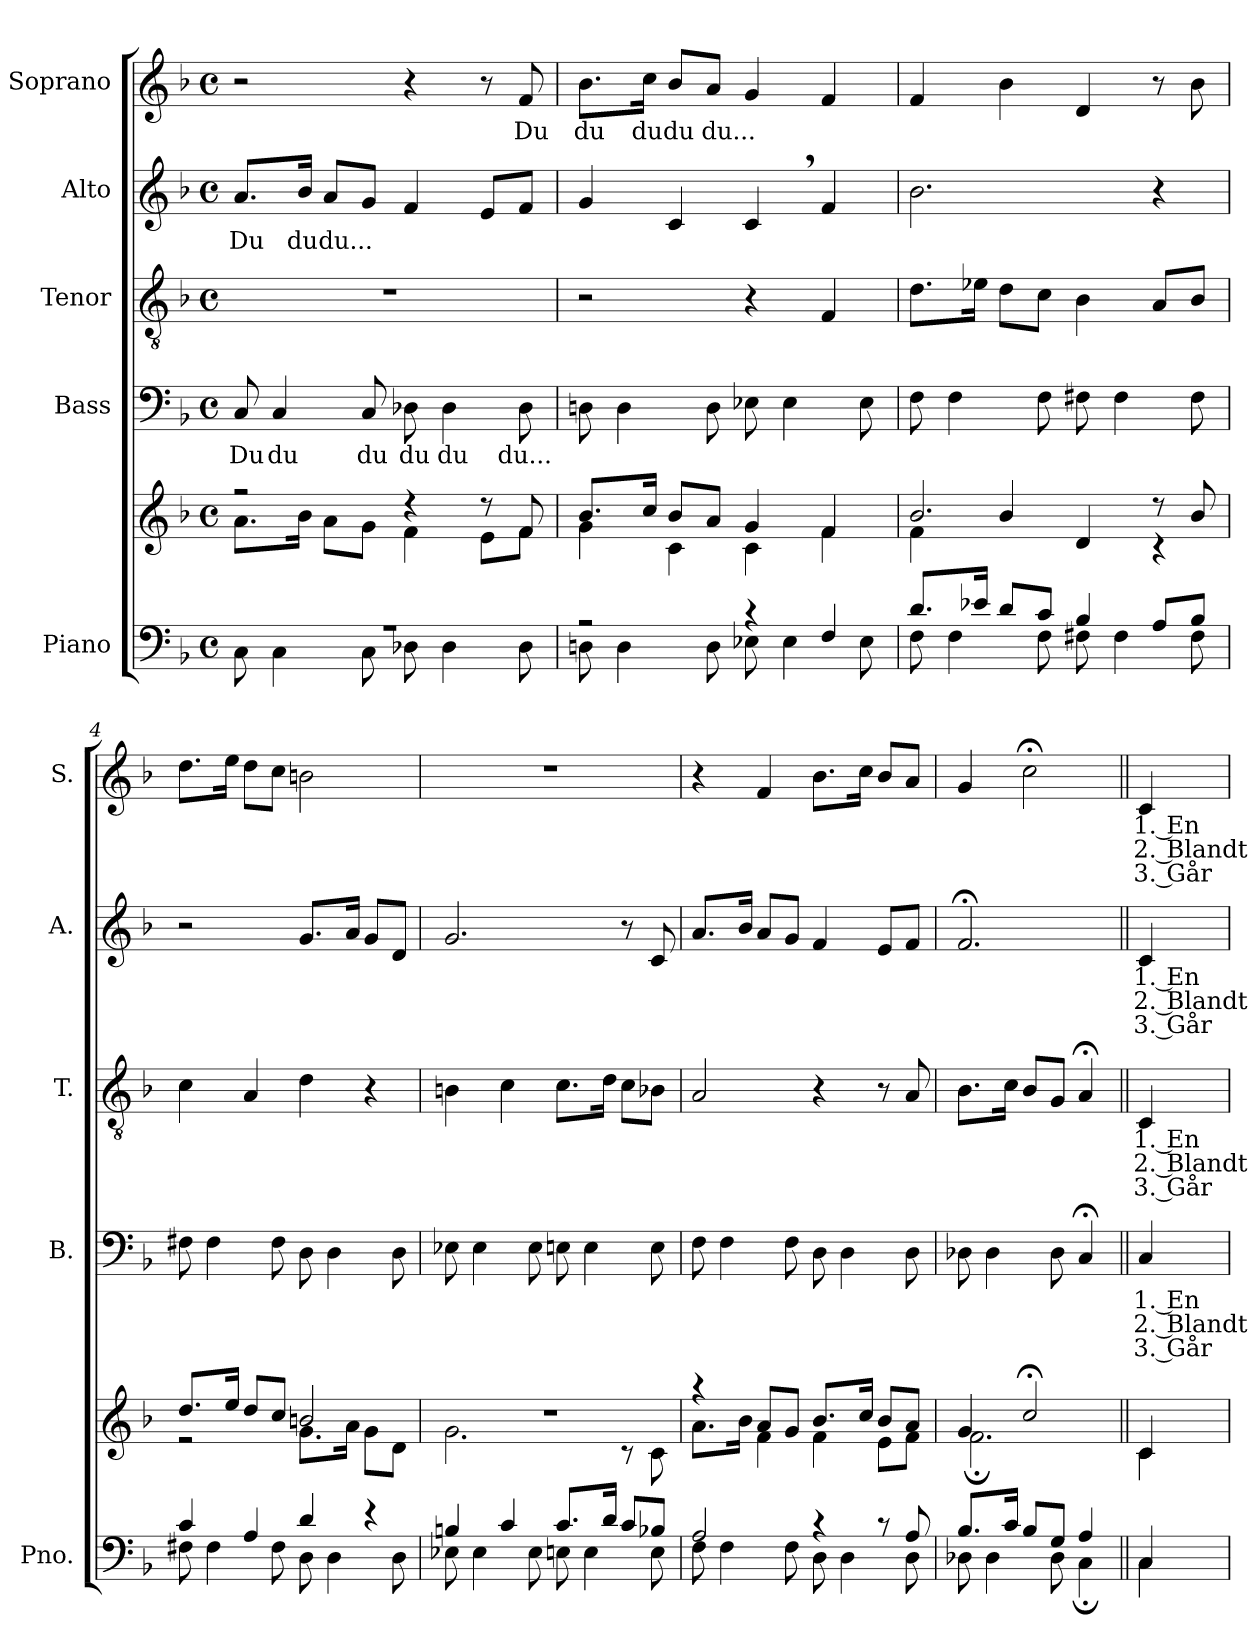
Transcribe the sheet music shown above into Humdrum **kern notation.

**kern	**kern	**kern	**text	**text	**text	**kern	**text	**text	**text	**kern	**text	**text	**text	**kern	**text	**text	**text
*part5	*part5	*part4	*part4	*part4	*part4	*part3	*part3	*part3	*part3	*part2	*part2	*part2	*part2	*part1	*part1	*part1	*part1
*staff6	*staff5	*staff4	*staff4	*staff4	*staff4	*staff3	*staff3	*staff3	*staff3	*staff2	*staff2	*staff2	*staff2	*staff1	*staff1	*staff1	*staff1
*I"Piano	*	*I"Bass	*	*	*	*I"Tenor	*	*	*	*I"Alto	*	*	*	*I"Soprano	*	*	*
*I'Pno.	*	*I'B.	*	*	*	*I'T.	*	*	*	*I'A.	*	*	*	*I'S.	*	*	*
*clefF4	*clefG2	*clefF4	*	*	*	*clefGv2	*	*	*	*clefG2	*	*	*	*clefG2	*	*	*
*k[b-]	*k[b-]	*k[b-]	*	*	*	*k[b-]	*	*	*	*k[b-]	*	*	*	*k[b-]	*	*	*
*M4/4	*M4/4	*M4/4	*	*	*	*M4/4	*	*	*	*M4/4	*	*	*	*M4/4	*	*	*
*met(c)	*met(c)	*met(c)	*	*	*	*met(c)	*	*	*	*met(c)	*	*	*	*met(c)	*	*	*
*MM72	*MM72	*MM72	*	*	*	*MM72	*	*	*	*MM72	*	*	*	*MM72	*	*	*
=1	=1	=1	=1	=1	=1	=1	=1	=1	=1	=1	=1	=1	=1	=1	=1	=1	=1
*^	*^	*	*	*	*	*	*	*	*	*	*	*	*	*	*	*	*
!	!	!	!	!	!LO:LY:b	!	!	!	!	!	!	!	!LO:LY:b	!	!	!	!	!	!
1r	8C\	2r	8.a\L	8C/	Du	.	.	1r	.	.	.	8.a/L	Du	.	.	2r	.	.	.
!	!	!	!	!	!LO:LY:b	!	!	!	!	!	!	!	!	!	!	!	!	!	!
.	4C\	.	.	4C/	du	.	.	.	.	.	.	.	.	.	.	.	.	.	.
!	!	!	!	!	!	!	!	!	!	!	!	!	!LO:LY:b	!	!	!	!	!	!
.	.	.	16b-\Jk	.	.	.	.	.	.	.	.	16b-/Jk	du	.	.	.	.	.	.
!	!	!	!	!	!	!	!	!	!	!	!	!	!LO:LY:b	!	!	!	!	!	!
.	.	.	8a\L	.	.	.	.	.	.	.	.	8a/L	du...	.	.	.	.	.	.
!	!	!	!	!	!LO:LY:b	!	!	!	!	!	!	!	!	!	!	!	!	!	!
.	8C\	.	8g\J	8C/	du	.	.	.	.	.	.	8g/J	.	.	.	.	.	.	.
!	!	!	!	!	!LO:LY:b	!	!	!	!	!	!	!	!	!	!	!	!	!	!
.	8D-X\	4r	4f\	8D-X\	du	.	.	.	.	.	.	4f/	.	.	.	4r	.	.	.
!	!	!	!	!	!LO:LY:b	!	!	!	!	!	!	!	!	!	!	!	!	!	!
.	4D-\	.	.	4D-\	du	.	.	.	.	.	.	.	.	.	.	.	.	.	.
.	.	8r	8e\L	.	.	.	.	.	.	.	.	8e/L	.	.	.	8r	.	.	.
!	!	!	!	!	!LO:LY:b	!	!	!	!	!	!	!	!	!	!	!	!LO:LY:b	!	!
.	8D-\	8f/	8f\J	8D-\	du...	.	.	.	.	.	.	8f/J	.	.	.	8f/	Du	.	.
=2	=2	=2	=2	=2	=2	=2	=2	=2	=2	=2	=2	=2	=2	=2	=2	=2	=2	=2	=2
!	!	!	!	!	!	!	!	!	!	!	!	!	!	!	!	!	!LO:LY:b	!	!
2r	8Dn\	8.b-/L	4g\	8Dn\	.	.	.	2r	.	.	.	4g/	.	.	.	8.b-\L	du	.	.
.	4D\	.	.	4D\	.	.	.	.	.	.	.	.	.	.	.	.	.	.	.
!	!	!	!	!	!	!	!	!	!	!	!	!	!	!	!	!	!LO:LY:b	!	!
.	.	16cc/Jk	.	.	.	.	.	.	.	.	.	.	.	.	.	16cc\Jk	du	.	.
!	!	!	!	!	!	!	!	!	!	!	!	!	!	!	!	!	!LO:LY:b	!	!
.	.	8b-/L	4c\	.	.	.	.	.	.	.	.	4c/	.	.	.	8b-/L	du	.	.
!	!	!	!	!	!	!	!	!	!	!	!	!	!	!	!	!	!LO:LY:b	!	!
.	8D\	8a/J	.	8D\	.	.	.	.	.	.	.	.	.	.	.	8a/J	du...	.	.
4r	8E-X\	4g/	4c\	8E-X\	.	.	.	4r	.	.	.	4c,/	.	.	.	4g/	.	.	.
.	4E-\	.	.	4E-\	.	.	.	.	.	.	.	.	.	.	.	.	.	.	.
4F/	.	4f/	4f\	.	.	.	.	4F/	.	.	.	4f/	.	.	.	4f/	.	.	.
.	8E-\	.	.	8E-\	.	.	.	.	.	.	.	.	.	.	.	.	.	.	.
=3	=3	=3	=3	=3	=3	=3	=3	=3	=3	=3	=3	=3	=3	=3	=3	=3	=3	=3	=3
8.d/L	8F\	4f\	2.b-/	8F\	.	.	.	8.d\L	.	.	.	2.b-\	.	.	.	4f/	.	.	.
.	4F\	.	.	4F\	.	.	.	.	.	.	.	.	.	.	.	.	.	.	.
16e-X/Jk	.	.	.	.	.	.	.	16e-X\Jk	.	.	.	.	.	.	.	.	.	.	.
8d/L	.	4b-/	.	.	.	.	.	8d\L	.	.	.	.	.	.	.	4b-\	.	.	.
8c/J	8F\	.	.	8F\	.	.	.	8c\J	.	.	.	.	.	.	.	.	.	.	.
4B-/	8F#X\	4d/	.	8F#X\	.	.	.	4B-\	.	.	.	.	.	.	.	4d/	.	.	.
.	4F#\	.	.	4F#\	.	.	.	.	.	.	.	.	.	.	.	.	.	.	.
8A/L	.	8r	4r	.	.	.	.	8A/L	.	.	.	4r	.	.	.	8r	.	.	.
8B-/J	8F#\	8b-/	.	8F#\	.	.	.	8B-/J	.	.	.	.	.	.	.	8b-\	.	.	.
=4	=4	=4	=4	=4	=4	=4	=4	=4	=4	=4	=4	=4	=4	=4	=4	=4	=4	=4	=4
4c/	8F#X\	8.dd/L	2r	8F#X\	.	.	.	4c\	.	.	.	2r	.	.	.	8.dd\L	.	.	.
.	4F#\	.	.	4F#\	.	.	.	.	.	.	.	.	.	.	.	.	.	.	.
.	.	16ee/Jk	.	.	.	.	.	.	.	.	.	.	.	.	.	16ee\Jk	.	.	.
4A/	.	8dd/L	.	.	.	.	.	4A/	.	.	.	.	.	.	.	8dd\L	.	.	.
.	8F#\	8cc/J	.	8F#\	.	.	.	.	.	.	.	.	.	.	.	8cc\J	.	.	.
4d/	8D\	2bn/	8.g\L	8D\	.	.	.	4d\	.	.	.	8.g/L	.	.	.	2bn\	.	.	.
.	4D\	.	.	4D\	.	.	.	.	.	.	.	.	.	.	.	.	.	.	.
.	.	.	16a\Jk	.	.	.	.	.	.	.	.	16a/Jk	.	.	.	.	.	.	.
4r	.	.	8g\L	.	.	.	.	4r	.	.	.	8g/L	.	.	.	.	.	.	.
.	8D\	.	8d\J	8D\	.	.	.	.	.	.	.	8d/J	.	.	.	.	.	.	.
!!LO:LB:g=z
=5	=5	=5	=5	=5	=5	=5	=5	=5	=5	=5	=5	=5	=5	=5	=5	=5	=5	=5	=5
4Bn/	8E-X\	1r	2.g\	8E-X\	.	.	.	4Bn\	.	.	.	2.g/	.	.	.	1r	.	.	.
.	4E-\	.	.	4E-\	.	.	.	.	.	.	.	.	.	.	.	.	.	.	.
4c/	.	.	.	.	.	.	.	4c\	.	.	.	.	.	.	.	.	.	.	.
.	8E-\	.	.	8E-\	.	.	.	.	.	.	.	.	.	.	.	.	.	.	.
8.c/L	8En\	.	.	8En\	.	.	.	8.c\L	.	.	.	.	.	.	.	.	.	.	.
.	4E\	.	.	4E\	.	.	.	.	.	.	.	.	.	.	.	.	.	.	.
16d/Jk	.	.	.	.	.	.	.	16d\Jk	.	.	.	.	.	.	.	.	.	.	.
8c/L	.	.	8r	.	.	.	.	8c\L	.	.	.	8r	.	.	.	.	.	.	.
8B-X/J	8E\	.	8c\	8E\	.	.	.	8B-X\J	.	.	.	8c/	.	.	.	.	.	.	.
=6	=6	=6	=6	=6	=6	=6	=6	=6	=6	=6	=6	=6	=6	=6	=6	=6	=6	=6	=6
2A/	8F\	4r	8.a\L	8F\	.	.	.	2A/	.	.	.	8.a/L	.	.	.	4r	.	.	.
.	4F\	.	.	4F\	.	.	.	.	.	.	.	.	.	.	.	.	.	.	.
.	.	.	16b-\Jk	.	.	.	.	.	.	.	.	16b-/Jk	.	.	.	.	.	.	.
.	.	4f\	8a/L	.	.	.	.	.	.	.	.	8a/L	.	.	.	4f/	.	.	.
.	8F\	.	8g/J	8F\	.	.	.	.	.	.	.	8g/J	.	.	.	.	.	.	.
4r	8D\	8.b-/L	4f\	8D\	.	.	.	4r	.	.	.	4f/	.	.	.	8.b-\L	.	.	.
.	4D\	.	.	4D\	.	.	.	.	.	.	.	.	.	.	.	.	.	.	.
.	.	16cc/Jk	.	.	.	.	.	.	.	.	.	.	.	.	.	16cc\Jk	.	.	.
8r	.	8b-/L	8e\L	.	.	.	.	8r	.	.	.	8e/L	.	.	.	8b-/L	.	.	.
8A/	8D\	8a/J	8f\J	8D\	.	.	.	8A/	.	.	.	8f/J	.	.	.	8a/J	.	.	.
=7	=7	=7	=7	=7	=7	=7	=7	=7	=7	=7	=7	=7	=7	=7	=7	=7	=7	=7	=7
8.B-/L	8D-X\	4g/	2.f;\	8D-X\	.	.	.	8.B-\L	.	.	.	2.f;</	.	.	.	4g/	.	.	.
.	4D-\	.	.	4D-\	.	.	.	.	.	.	.	.	.	.	.	.	.	.	.
16c/Jk	.	.	.	.	.	.	.	16c\Jk	.	.	.	.	.	.	.	.	.	.	.
8B-/L	.	2cc;</	.	.	.	.	.	8B-/L	.	.	.	.	.	.	.	2cc;<\	.	.	.
8G/J	8D-\	.	.	8D-\	.	.	.	8G/J	.	.	.	.	.	.	.	.	.	.	.
4A/	4C;\	.	.	4C;</	.	.	.	4A;</	.	.	.	.	.	.	.	.	.	.	.
!!LO:PB:g=z
=8||	=8||	=8||	=8||	=8||	=8||	=8||	=8||	=8||	=8||	=8||	=8||	=8||	=8||	=8||	=8||	=8||	=8||	=8||	=8||
!	!	!	!	!	!LO:LY:b	!LO:LY:b	!LO:LY:b	!	!LO:LY:b	!LO:LY:b	!LO:LY:b	!	!LO:LY:b	!LO:LY:b	!LO:LY:b	!	!LO:LY:b	!LO:LY:b	!LO:LY:b
4C/	4C\	4c/	4c\	4C/	1. En	2. Blandt	3. Går	4C/	1. En	2. Blandt	3. Går	4c/	1. En	2. Blandt	3. Går	4c/	1. En	2. Blandt	3. Går
*v	*v	*	*	*	*	*	*	*	*	*	*	*	*	*	*	*	*	*	*
*	*v	*v	*	*	*	*	*	*	*	*	*	*	*	*	*	*	*	*
=	=	=	=	=	=	=	=	=	=	=	=	=	=	=	=	=	=
*-	*-	*-	*-	*-	*-	*-	*-	*-	*-	*-	*-	*-	*-	*-	*-	*-	*-
